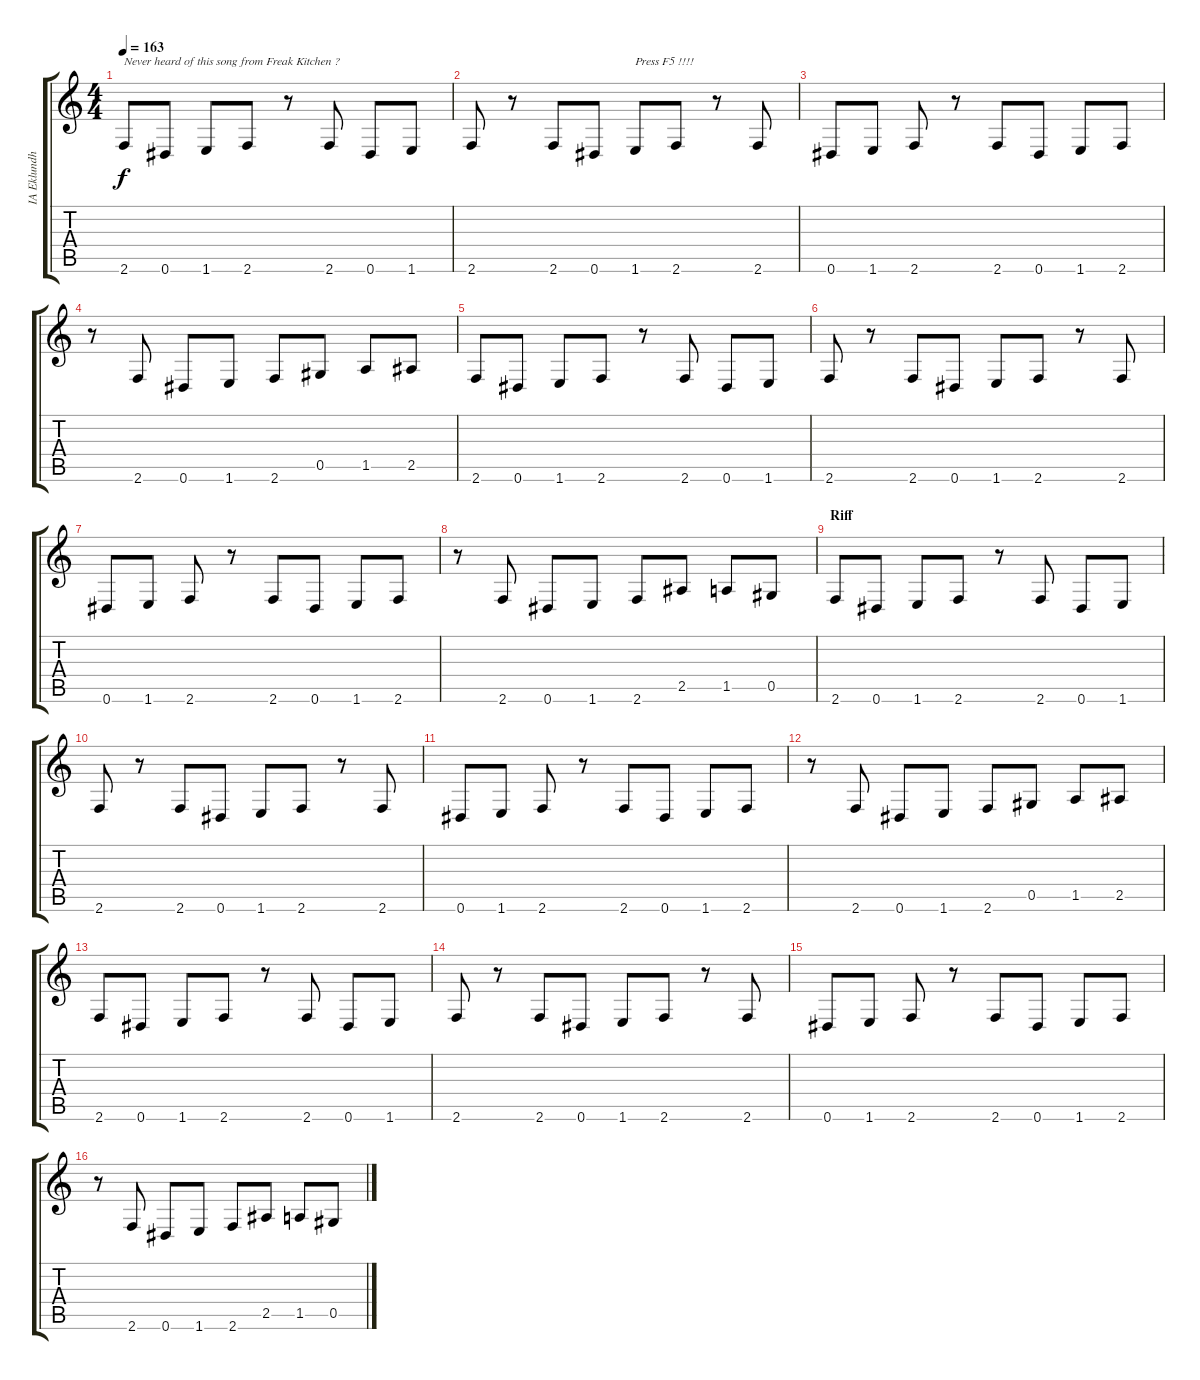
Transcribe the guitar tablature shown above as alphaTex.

\track ("IA Eklundh" "IA Eklundh") {instrument distortionguitar}
\staff {score tabs}
\tuning (Eb4 Bb3 Gb3 Db3 Ab2 Eb2) {hide}
\ts (4 4)
\tempo 163
\clef g2
\ks c
2.6.8{txt "Never heard of this song from Freak Kitchen ?" dy f instrument distortionguitar} 0.6.8 1.6.8 2.6.8 r.8 2.6.8 0.6.8 1.6.8 |
2.6.8 r.8 2.6.8 0.6.8 1.6.8{txt "Press F5 !!!!"} 2.6.8 r.8 2.6.8 |
0.6.8 1.6.8 2.6.8 r.8 2.6.8 0.6.8 1.6.8 2.6.8 |
r.8 2.6.8 0.6.8 1.6.8 2.6.8 0.5.8 1.5.8 2.5.8 |
2.6.8 0.6.8 1.6.8 2.6.8 r.8 2.6.8 0.6.8 1.6.8 |
2.6.8 r.8 2.6.8 0.6.8 1.6.8 2.6.8 r.8 2.6.8 |
0.6.8 1.6.8 2.6.8 r.8 2.6.8 0.6.8 1.6.8 2.6.8 |
r.8 2.6.8 0.6.8 1.6.8 2.6.8 2.5.8 1.5.8 0.5.8 |
\section ("" "Riff")
2.6.8 0.6.8 1.6.8 2.6.8 r.8 2.6.8 0.6.8 1.6.8 |
2.6.8 r.8 2.6.8 0.6.8 1.6.8 2.6.8 r.8 2.6.8 |
0.6.8 1.6.8 2.6.8 r.8 2.6.8 0.6.8 1.6.8 2.6.8 |
r.8 2.6.8 0.6.8 1.6.8 2.6.8 0.5.8 1.5.8 2.5.8 |
2.6.8 0.6.8 1.6.8 2.6.8 r.8 2.6.8 0.6.8 1.6.8 |
2.6.8 r.8 2.6.8 0.6.8 1.6.8 2.6.8 r.8 2.6.8 |
0.6.8 1.6.8 2.6.8 r.8 2.6.8 0.6.8 1.6.8 2.6.8 |
r.8 2.6.8 0.6.8 1.6.8 2.6.8 2.5.8 1.5.8 0.5.8
